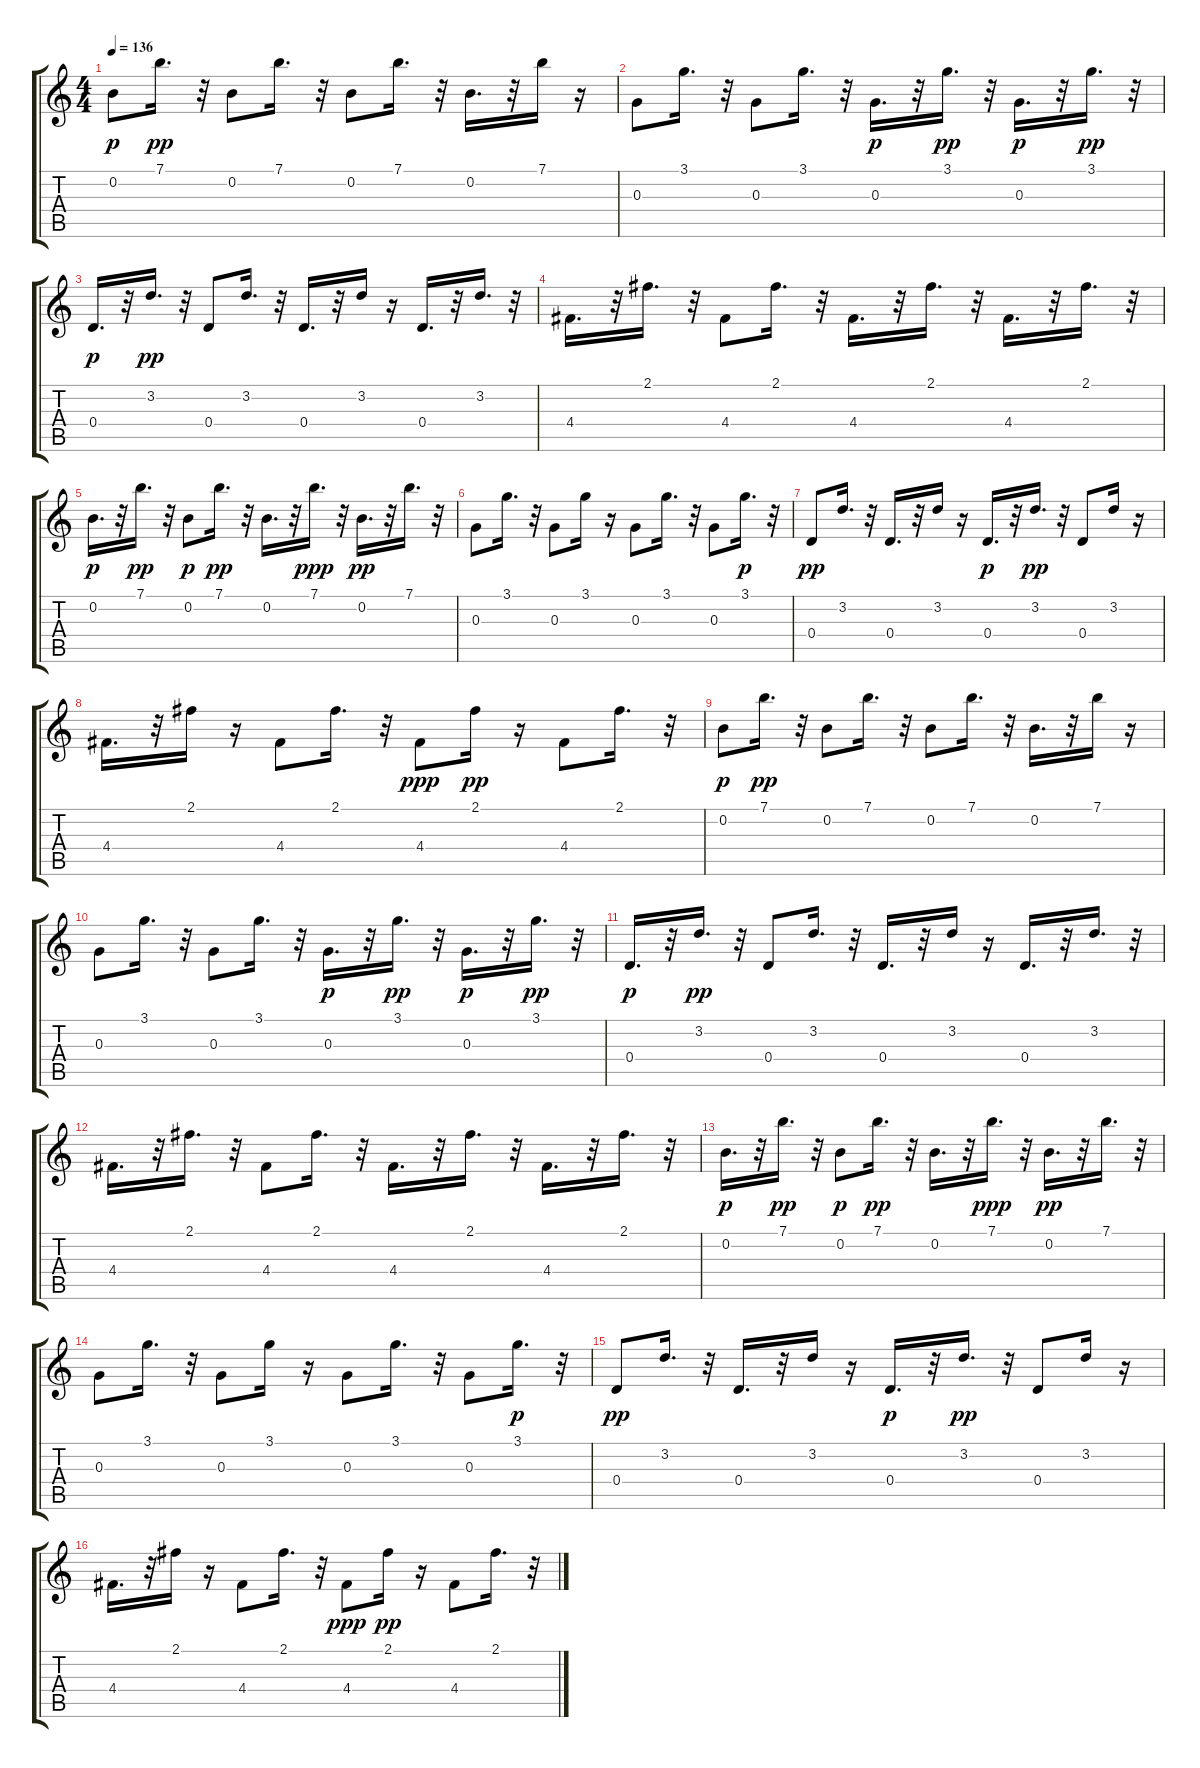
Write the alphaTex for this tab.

\track "" {instrument synthbass1}
\staff {score tabs}
\tuning (E4 B3 G3 D3 A2 E2) {hide}
\ts (4 4)
\tempo 136
\clef g2
\ks c
0.2.8{dy p} 7.1.16{d dy pp} r.32 0.2.8 7.1.16{d} r.32 0.2.8 7.1.16{d} r.32 0.2.16{d} r.32 7.1.16 r.16 |
0.3.8 3.1.16{d} r.32 0.3.8 3.1.16{d} r.32 0.3.16{d dy p} r.32 3.1.16{d dy pp} r.32 0.3.16{d dy p} r.32 3.1.16{d dy pp} r.32 |
0.4.16{d dy p} r.32 3.2.16{d dy pp} r.32 0.4.8 3.2.16{d} r.32 0.4.16{d} r.32 3.2.16 r.16 0.4.16{d} r.32 3.2.16{d} r.32 |
4.4.16{d} r.32 2.1.16{d} r.32 4.4.8 2.1.16{d} r.32 4.4.16{d} r.32 2.1.16{d} r.32 4.4.16{d} r.32 2.1.16{d} r.32 |
0.2.16{d dy p} r.32 7.1.16{d dy pp} r.32 0.2.8{dy p} 7.1.16{d dy pp} r.32 0.2.16{d} r.32 7.1.16{d dy ppp} r.32 0.2.16{d dy pp} r.32 7.1.16{d} r.32 |
0.3.8 3.1.16{d} r.32 0.3.8 3.1.16 r.16 0.3.8 3.1.16{d} r.32 0.3.8 3.1.16{d dy p} r.32 |
0.4.8{dy pp} 3.2.16{d} r.32 0.4.16{d} r.32 3.2.16 r.16 0.4.16{d dy p} r.32 3.2.16{d dy pp} r.32 0.4.8 3.2.16 r.16 |
4.4.16{d} r.32 2.1.16 r.16 4.4.8 2.1.16{d} r.32 4.4.8{dy ppp} 2.1.16{dy pp} r.16 4.4.8 2.1.16{d} r.32 |
0.2.8{dy p} 7.1.16{d dy pp} r.32 0.2.8 7.1.16{d} r.32 0.2.8 7.1.16{d} r.32 0.2.16{d} r.32 7.1.16 r.16 |
0.3.8 3.1.16{d} r.32 0.3.8 3.1.16{d} r.32 0.3.16{d dy p} r.32 3.1.16{d dy pp} r.32 0.3.16{d dy p} r.32 3.1.16{d dy pp} r.32 |
0.4.16{d dy p} r.32 3.2.16{d dy pp} r.32 0.4.8 3.2.16{d} r.32 0.4.16{d} r.32 3.2.16 r.16 0.4.16{d} r.32 3.2.16{d} r.32 |
4.4.16{d} r.32 2.1.16{d} r.32 4.4.8 2.1.16{d} r.32 4.4.16{d} r.32 2.1.16{d} r.32 4.4.16{d} r.32 2.1.16{d} r.32 |
0.2.16{d dy p} r.32 7.1.16{d dy pp} r.32 0.2.8{dy p} 7.1.16{d dy pp} r.32 0.2.16{d} r.32 7.1.16{d dy ppp} r.32 0.2.16{d dy pp} r.32 7.1.16{d} r.32 |
0.3.8 3.1.16{d} r.32 0.3.8 3.1.16 r.16 0.3.8 3.1.16{d} r.32 0.3.8 3.1.16{d dy p} r.32 |
0.4.8{dy pp} 3.2.16{d} r.32 0.4.16{d} r.32 3.2.16 r.16 0.4.16{d dy p} r.32 3.2.16{d dy pp} r.32 0.4.8 3.2.16 r.16 |
4.4.16{d} r.32 2.1.16 r.16 4.4.8 2.1.16{d} r.32 4.4.8{dy ppp} 2.1.16{dy pp} r.16 4.4.8 2.1.16{d} r.32
